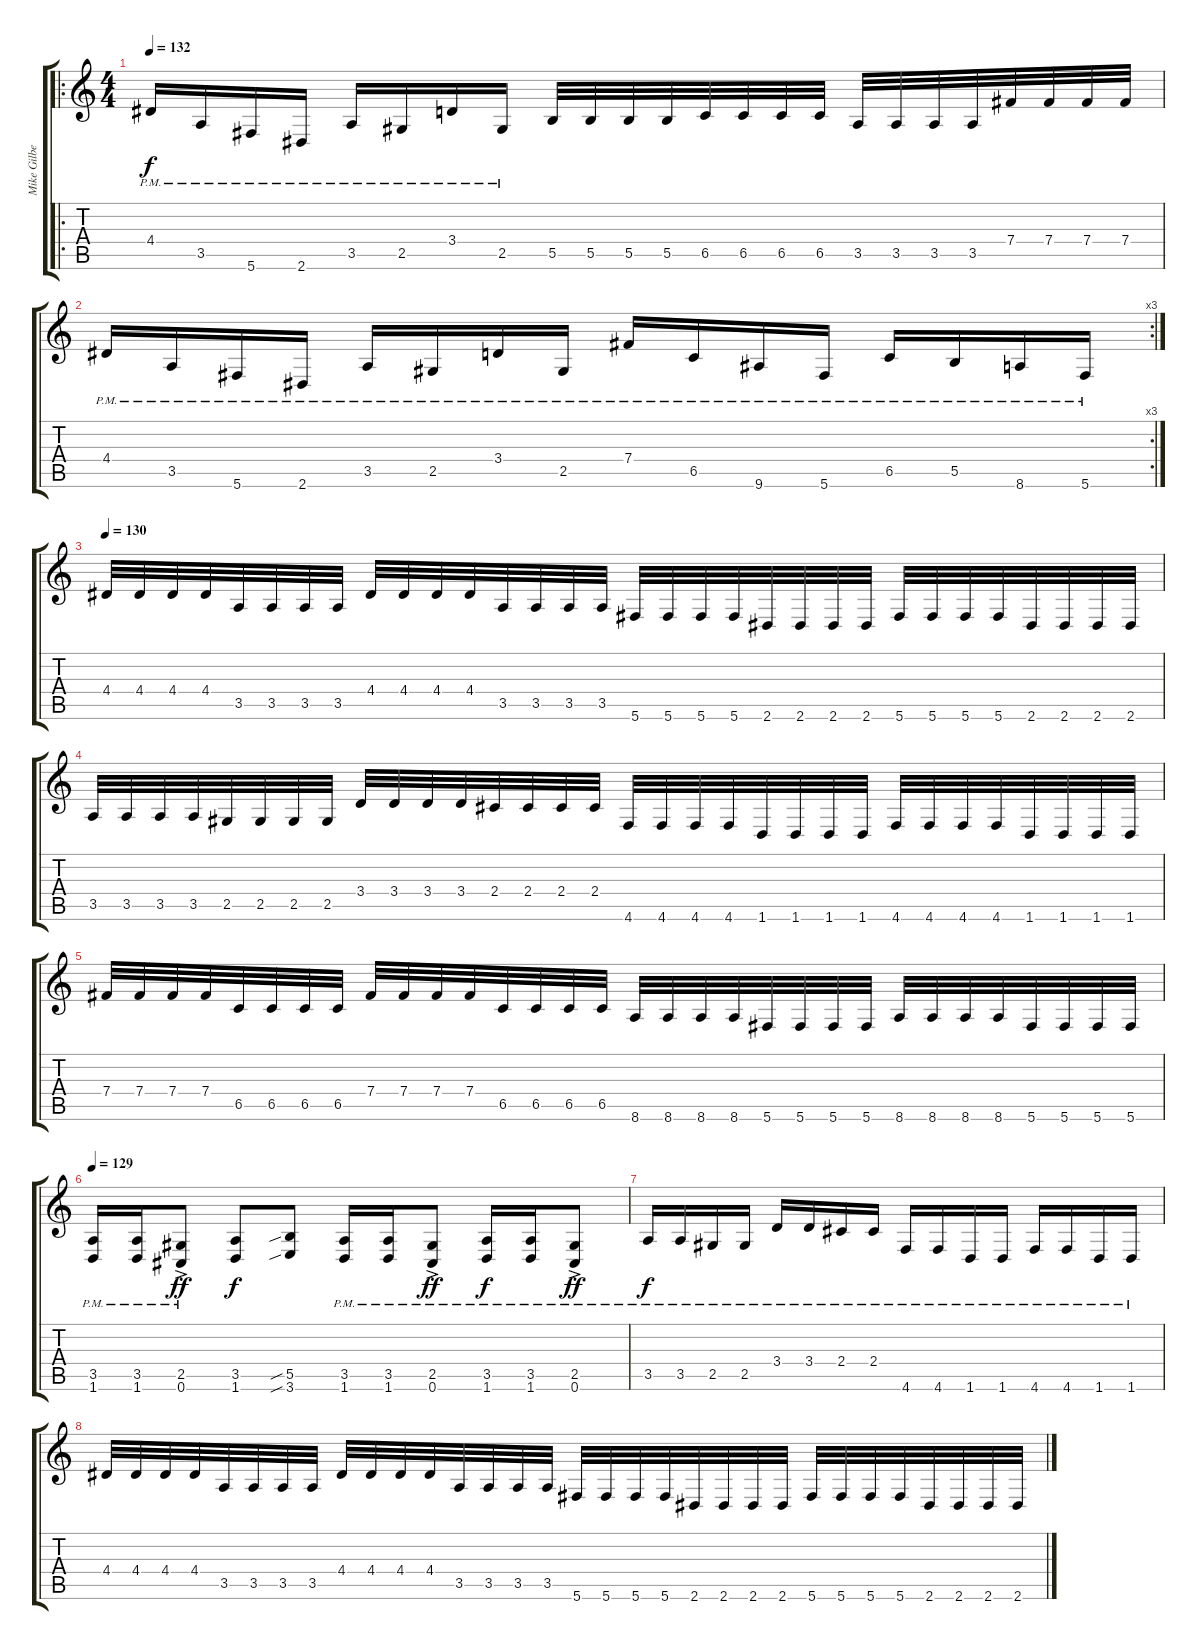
\track ("Mike Gilbert" "Mike Gilbe") {instrument distortionguitar}
\staff {score tabs}
\tuning (Db4 Ab3 E3 B2 Gb2 Db2) {hide}
\ro
\ts (4 4)
\tempo 132
\clef g2
\ks c
4.4{pm}.16{dy f} 3.5{pm}.16 5.6{pm}.16 2.6{pm}.16 3.5{pm}.16 2.5{pm}.16 3.4{pm}.16 2.5{pm}.16 5.5.32 5.5.32 5.5.32 5.5.32 6.5.32 6.5.32 6.5.32 6.5.32 3.5.32 3.5.32 3.5.32 3.5.32 7.4.32 7.4.32 7.4.32 7.4.32 |
\rc 3
4.4{pm}.16 3.5{pm}.16 5.6{pm}.16 2.6{pm}.16 3.5{pm}.16 2.5{pm}.16 3.4{pm}.16 2.5{pm}.16 7.4{pm}.16 6.5{pm}.16 9.6{pm}.16 5.6{pm}.16 6.5{pm}.16 5.5{pm}.16 8.6{pm}.16 5.6{pm}.16 |
\tempo 130
4.4.32 4.4.32 4.4.32 4.4.32 3.5.32 3.5.32 3.5.32 3.5.32 4.4.32 4.4.32 4.4.32 4.4.32 3.5.32 3.5.32 3.5.32 3.5.32 5.6.32 5.6.32 5.6.32 5.6.32 2.6.32 2.6.32 2.6.32 2.6.32 5.6.32 5.6.32 5.6.32 5.6.32 2.6.32 2.6.32 2.6.32 2.6.32 |
3.5.32 3.5.32 3.5.32 3.5.32 2.5.32 2.5.32 2.5.32 2.5.32 3.4.32 3.4.32 3.4.32 3.4.32 2.4.32 2.4.32 2.4.32 2.4.32 4.6.32 4.6.32 4.6.32 4.6.32 1.6.32 1.6.32 1.6.32 1.6.32 4.6.32 4.6.32 4.6.32 4.6.32 1.6.32 1.6.32 1.6.32 1.6.32 |
7.4.32 7.4.32 7.4.32 7.4.32 6.5.32 6.5.32 6.5.32 6.5.32 7.4.32 7.4.32 7.4.32 7.4.32 6.5.32 6.5.32 6.5.32 6.5.32 8.6.32 8.6.32 8.6.32 8.6.32 5.6.32 5.6.32 5.6.32 5.6.32 8.6.32 8.6.32 8.6.32 8.6.32 5.6.32 5.6.32 5.6.32 5.6.32 |
\tempo 129
(3.5{pm} 1.6{pm}).16 (3.5{pm} 1.6{pm}).16 (2.5{ac pm} 0.6{ac pm}).8{dy ff} (3.5 1.6).8{dy f} (5.5{sib} 3.6{sib}).8 (3.5{pm} 1.6{pm}).16 (3.5{pm} 1.6{pm}).16 (2.5{ac pm} 0.6{ac pm}).8{dy ff} (3.5{pm} 1.6{pm}).16{dy f} (3.5{pm} 1.6{pm}).16 (2.5{ac pm} 0.6{ac pm}).8{dy ff} |
3.5{pm}.16{dy f} 3.5{pm}.16 2.5{pm}.16 2.5{pm}.16 3.4{pm}.16 3.4{pm}.16 2.4{pm}.16 2.4{pm}.16 4.6{pm}.16 4.6{pm}.16 1.6{pm}.16 1.6{pm}.16 4.6{pm}.16 4.6{pm}.16 1.6{pm}.16 1.6{pm}.16 |
4.4.32 4.4.32 4.4.32 4.4.32 3.5.32 3.5.32 3.5.32 3.5.32 4.4.32 4.4.32 4.4.32 4.4.32 3.5.32 3.5.32 3.5.32 3.5.32 5.6.32 5.6.32 5.6.32 5.6.32 2.6.32 2.6.32 2.6.32 2.6.32 5.6.32 5.6.32 5.6.32 5.6.32 2.6.32 2.6.32 2.6.32 2.6.32
